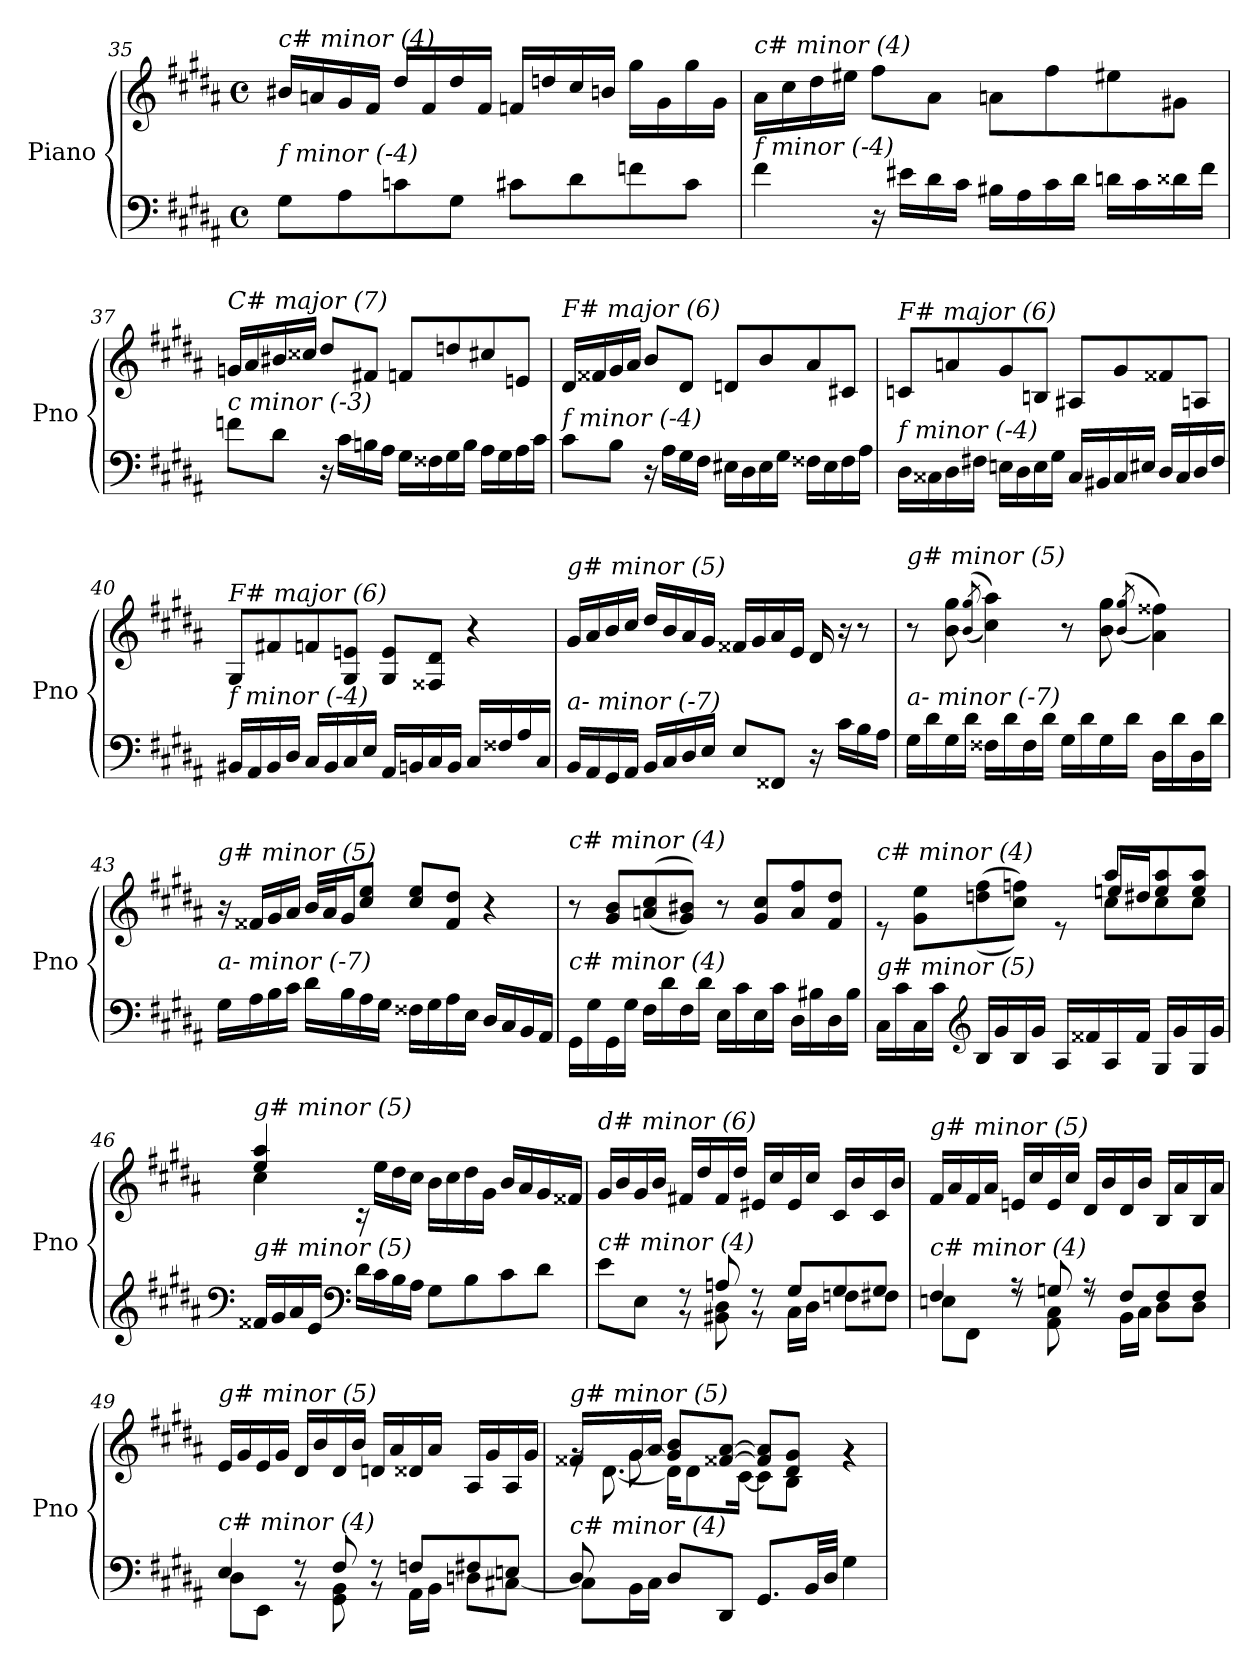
**kern	**kern
*part1	*part1
*staff2	*staff1
*I"Piano	*
*I'Pno	*
*clefF4	*clefG2
*k[f#c#g#d#a#]	*k[f#c#g#d#a#]
*M4/4	*M4/4
*met(c)	*met(c)
=35	=35
!	!LO:TX:i:t=c# minor (4)
!LO:TX:i:t=f minor (-4)	!
8G#\L	16b#X/LL
.	16an/
8A#\	16g#/
.	16f#/JJ
8cni\	16dd#/LL
.	16f#/
8G#\J	16dd#/
.	16f#/JJ
8c#\L	16fni/LL
.	16ddn/
8d#\	16cc#/
.	16bn/JJ
8fni\	16gg#\LL
.	16g#\
8c#\J	16gg#\
.	16g#\JJ
=36	=36
!	!LO:TX:i:t=c# minor (4)
!LO:TX:i:t=f minor (-4)	!
4f#\	16a#\LL
.	16cc#\
.	16dd#\
.	16ee#X\JJ
16r	8ff#\L
16e#Xj\LL	.
16d#\	8a#\J
16c#\JJ	.
16B#Xj\LL	8ani\L
16A#\	.
16c#i\	8ff#\
16d#\JJ	.
16dni\LL	8ee#X\
16c#i\	.
16d##i\	8g#X\J
16f#i\JJ	.
!!LO:LB:g=z
=37	=37
!	!LO:TX:i:t=C# major (7)
!LO:TX:i:t=c minor (-3)	!
8fni\L	16gni/LL
.	16a#/
8d#\J	16b#X/
.	16cc##Xj/JJ
16r	8dd#/L
16c#\LL	.
16Bn\	8f#X/J
16A#\JJ	.
16G#\LL	8fni/L
16F##X\	.
16G#\	8ddn/
16B\JJ	.
16A#\LL	8cc#X/
16G#\	.
16A#\	8en/J
16c#\JJ	.
=38	=38
!	!LO:TX:i:t=F# major (6)
!LO:TX:i:t=f minor (-4)	!
8c#\L	16d#/LL
.	16f##X/
8B\J	16g#/
.	16a#/JJ
16r	8b/L
16A#\LL	.
16G#\	8d#/J
16F#\JJ	.
16E#X\LL	8dni/L
16D#\	.
16E#\	8b/
16G#\JJ	.
16F##X\LL	8a#/
16E#\	.
16F##\	8c#X/J
16A#\JJ	.
=39	=39
!	!LO:TX:i:t=F# major (6)
!LO:TX:i:t=f minor (-4)	!
16D#\LL	8cni/L
16C##X\	.
16D#\	8an/
16F#X\JJ	.
16En\LL	8g#/
16D#\	.
16E\	8Bn/J
16G#\JJ	.
16C##/LL	8A#X/L
16BB#X/	.
16C##/	8g#/
16E#X/JJ	.
16D#/LL	8f##X/
16C##/	.
16D#/	8An/J
16F#/JJ	.
!!LO:LB:g=z
=40	=40
!	!LO:TX:i:t=F# major (6)
!LO:TX:i:t=f minor (-4)	!
16BB#X/LL	8G#/L
16AA#/	.
16BB#/	8f#X/
16D#/JJ	.
16C#/LL	8fni/
16BB#/	.
16C#/	8G#/ 8en/J
16E/JJ	.
16AA#/LL	8G#/ 8e/L
16BBn/	.
16C#/	8F##X/ 8d#/J
16BB/JJ	.
16C#/LL	4r
16F##X/	.
16A#/	.
16C#/JJ	.
=41	=41
!	!LO:TX:i:t=g# minor (5)
!LO:TX:i:t=a- minor (-7)	!
16BB/LL	16g#/LL
16AA#/	16a#/
16GG#/	16b/
16AA#/JJ	16cc#/JJ
16BB/LL	16dd#/LL
16C#/	16b/
16D#/	16a#/
16E/JJ	16g#/JJ
8E/L	16f##X/LL
.	16g#/
8FF##X/J	16a#/
.	16e/JJ
16r	16d#/
16c#\LL	16r
16B\	8r
16A#\JJ	.
=42	=42
!	!LO:TX:i:t=g# minor (5)
!LO:TX:i:t=a- minor (-7)	!
16G#\LL	8r
16d#\	.
16G#\	8b\ 8gg#\
16d#\JJ	.
.	((>8qb/ 8qgg#/
16F##X\LL	4cc#\ 4aa#\))
16d#\	.
16F##\	.
16d#\JJ	.
16G#\LL	8r
16d#\	.
16G#\	8b\ 8gg#\
16d#\JJ	.
.	((>8qb/ 8qgg#/
16D#\LL	4a#\ 4ff##X\))
16d#\	.
16D#\	.
16d#\JJ	.
!!LO:LB:g=z
=43	=43
!	!LO:TX:i:t=g# minor (5)
!LO:TX:i:t=a- minor (-7)	!
16G#\LL	16r
16A#\	16f##X/LL
16B\	16g#/
16c#\JJ	16a#/JJ
16d#\LL	32b/LLL
.	32a#/J
16B\	16g#/J
16A#\	8cc#/ 8ee/J
16G#\JJ	.
16F##X\LL	8cc#/ 8ee/L
16G#\	.
16A#\	8f##/ 8dd#/J
16E\JJ	.
16D#/LL	4r
16C#/	.
16BB/	.
16AA#/JJ	.
=44	=44
!	!LO:TX:i:t=c# minor (4)
!LO:TX:i:t=c# minor (4)	!
16GG#\LL	8r
16G#\	.
16GG#\	8g#/ 8b/L
16G#\JJ	.
16F#\LL	((>8an/ 8cc#/
16d#\	.
16F#\	8g#/ 8b#X/J))
16d#\JJ	.
16E\LL	8r
16c#\	.
16E\	8g#/ 8cc#/L
16c#\JJ	.
16D#\LL	8a/ 8ff#/
16B#X\	.
16D#\	8f#/ 8dd#/J
16B#\JJ	.
=45	=45
*^	*^
*	*^	*	*^
!	!	!	!LO:TX:i:t=c# minor (4)	!	!
!LO:TX:i:t=g# minor (5)	!	!	!	!	!
2ryy	2ryy	16C#\LL	8re	2ryy	2ryy
.	.	16c#\	.	.	.
.	.	16C#\	8g#\ 8ee\L	.	.
.	.	16c#\JJ	.	.	.
*clefG2	*	*	*	*	*
.	.	16B/LL	((>8ddn\ 8ff#\	.	.
.	.	16g#/	.	.	.
.	.	16B/	8cc#\ 8ffni\J))	.	.
.	.	16g#/JJ	.	.	.
8ryy	8ryy	16A#/LL	8re	8ryy	8ryy
.	.	16f##X/	.	.	.
4.ryy	8ryy	16A#/	8aa#/L	8cc#\L	16een/LL
.	.	16f##/JJ	.	.	16dd#X/JJ
.	4ryy	16G#/LL	8ee/ 8aa#/	8cc#\	4ryy
.	.	16g#/	.	.	.
.	.	16G#/	8ee/ 8aa#/J	8cc#\J	.
.	.	16g#/JJ	.	.	.
*	*	*	*	*v	*v
!!LO:LB:g=z
=46	=46	=46	=46	=46
!	!	!	!LO:TX:i:t=g# minor (5)	!
!LO:TX:i:t=g# minor (5)	!	!	!	!
*	*v	*v	*	*
4ryy	16f##X/LL	4ee/ 4aa#/	4cc#\
.	16g#/	.	.
.	16a#/	.	.
.	16e/JJ	.	.
*clefF4	*	*	*
2.ryy	16d#\LL	16rc	2.ryy
.	16c#\	16ee\LL	.
.	16B\	16dd#\	.
.	16A#\JJ	16cc#\JJ	.
.	8G#\L	16b\LL	.
.	.	16cc#\	.
.	8B\	16dd#\	.
.	.	16g#\JJ	.
.	8c#\	16b/LL	.
.	.	16a#/	.
.	8d#\J	16g#/	.
.	.	16f##X/JJ	.
=47	=47	=47	=47
!	!	!LO:TX:i:t=d# minor (6)	!
!LO:TX:i:t=c# minor (4)	!	!	!
8e\L	4ryy	16g#/LL	4ryy
.	.	16b/	.
8E\J	.	16g#/	.
.	.	16b/JJ	.
8rBB	8rF	16f#X/LL	2.ryy
.	.	16dd#/	.
8An/	8BB#X\ 8D#\	16f#/	.
.	.	16dd#/JJ	.
8rBB	8rF	16e#X/LL	.
.	.	16cc#/	.
8G#/L	16C#\LL	16e#/	.
.	16D#\JJ	16cc#/JJ	.
8G#/	8Fni\L	16c#/LL	.
.	.	16b/	.
8G#/J	8F#i\J	16c#/	.
.	.	16b/JJ	.
*	*	*v	*v
=48	=48	=48
!	!	!LO:TX:i:t=g# minor (5)
!LO:TX:i:t=c# minor (4)	!	!
4F#/	8En\L	16f#/LL
.	.	16a#/
.	8FF#\J	16f#/
.	.	16a#/JJ
8r	8rF	16en/LL
.	.	16cc#/
8Gn/	8AA#\ 8C#\	16e/
.	.	16cc#/JJ
8r	8rF	16d#/LL
.	.	16b/
8F#/L	16BB\LL	16d#/
.	16C#\JJ	16b/JJ
8F#/	8D#\L	16B/LL
.	.	16a#/
8F#/J	8D#\J	16B/
.	.	16a#/JJ
!!LO:LB:g=z
=49	=49	=49
!	!	!LO:TX:i:t=g# minor (5)
!LO:TX:i:t=c# minor (4)	!	!
4E/	8D#\L	16e/LL
.	.	16g#/
.	8EE\J	16e/
.	.	16g#/JJ
8rBB	8rF	16d#/LL
.	.	16b/
8F#/	8GG#\ 8BB\	16d#/
.	.	16b/JJ
8rBB	8rF	16dni/LL
.	.	16a#/
8Fni/L	16AA#\LL	16d##i/
.	16BB\JJ	16a#/JJ
8F#i/	8Dni\L	16A#/LL
.	.	16g#/
8En/J	[8C#X\J	16A#/
.	.	16g#/JJ
=50	=50	=50
*	*^	*^
*	*	*	*	*^
*	*	*	*	*	*^
!	!	!	!LO:TX:i:t=g# minor (5)	!	!	!
!LO:TX:i:t=c# minor (4)	!	!	!	!	!	!
8ryy	8D#/	8C#\L]	16f##X/LL	16rg	8ryy	4ryy
.	.	.	16d#/yy	[8.d#\	.	.
8ryy	8ryy	16BB\L	16g#/	.	[8g#\	.
.	.	16C#\JJ	16a#/JJ	.	.	.
2.ryy	8D#/L	2.ryy	8g#/] 8b/L	16d#\KL]	2.ryy	2.ryy
.	.	.	.	8d#\	.	.
.	8DD#/J	.	[8f##X/ [8a#/J	.	.	.
.	.	.	.	[16c#\Jk	.	.
.	8.GG#/L	.	8f##/] 8a#/]L	8c#\L]	.	.
.	.	.	8d#/ 8g#/J	8B\J	.	.
.	32BB/LL	.	.	.	.	.
.	32D#/JJJ	.	.	.	.	.
.	4G#\	.	4rg	4rg	.	.
*v	*v	*v	*	*	*	*
*	*v	*v	*v	*v
=	=
*-	*-
